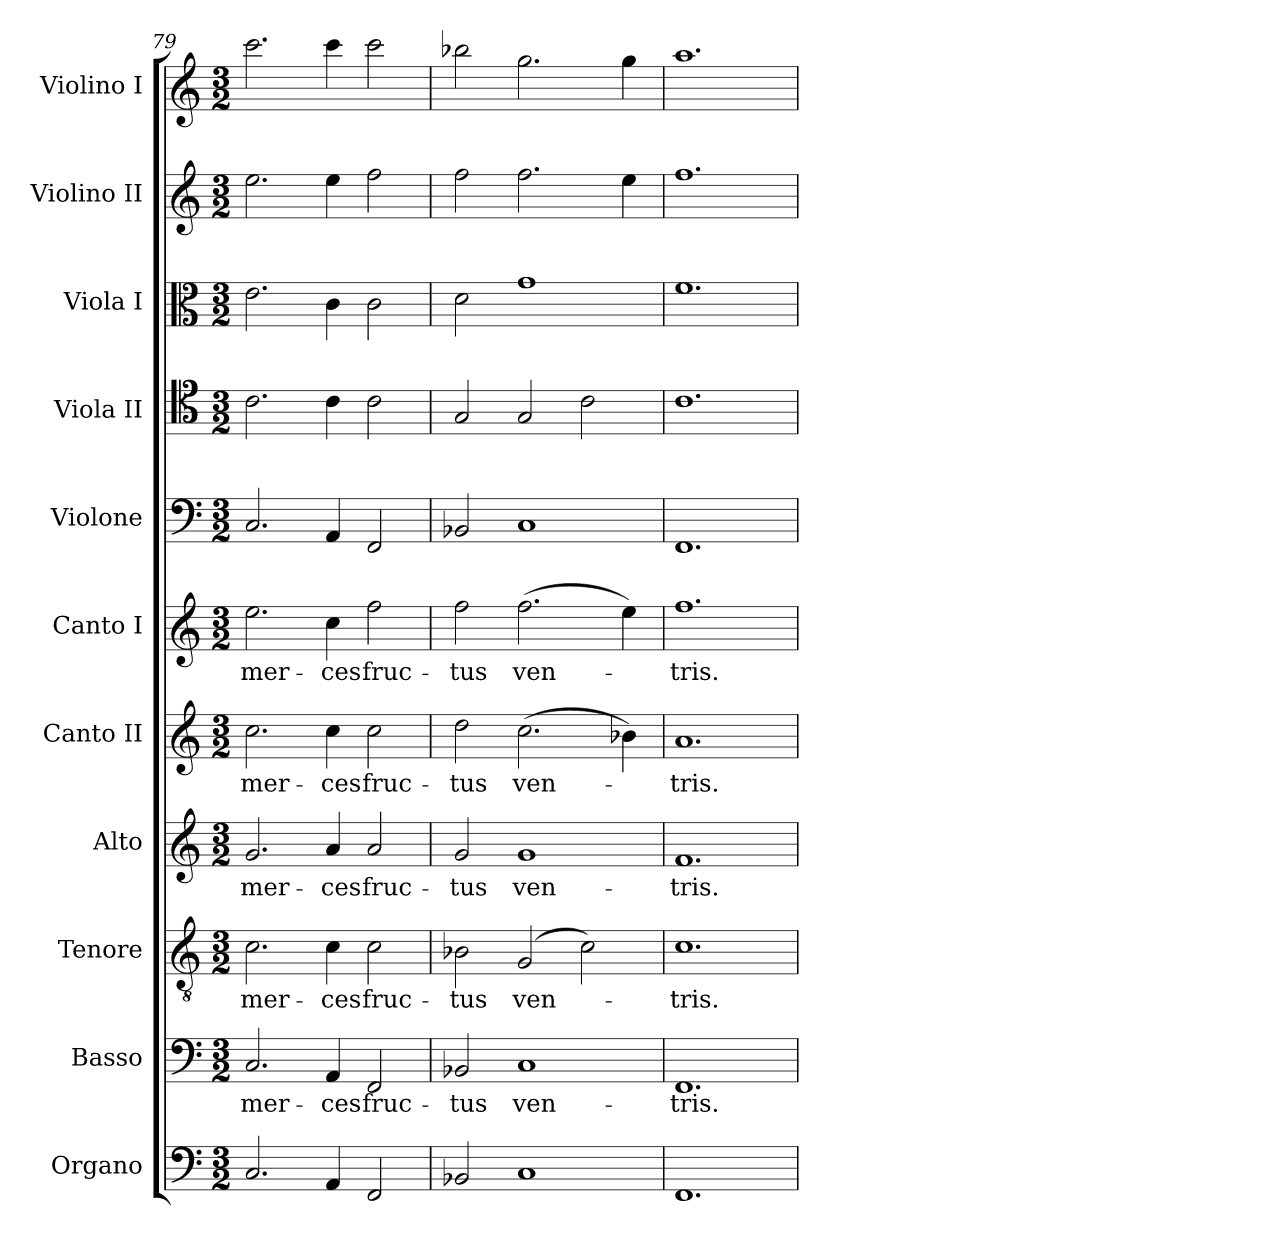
**kern	**kern	**text	**kern	**text	**kern	**text	**kern	**text	**kern	**text	**kern	**kern	**kern	**kern	**kern
*part11	*part10	*part10	*part9	*part9	*part8	*part8	*part7	*part7	*part6	*part6	*part5	*part4	*part3	*part2	*part1
*staff11	*staff10	*staff10	*staff9	*staff9	*staff8	*staff8	*staff7	*staff7	*staff6	*staff6	*staff5	*staff4	*staff3	*staff2	*staff1
*I"Organo	*I"Basso	*	*I"Tenore	*	*I"Alto	*	*I"Canto II	*	*I"Canto I	*	*I"Violone	*I"Viola II	*I"Viola I	*I"Violino II	*I"Violino I
*I'Org.	*I'B.	*	*I'T.	*	*I'A.	*	*I'C. II	*	*I'C. I	*	*I'Vne.	*I'Vla. II	*I'Vla. I	*I'Vl. II	*I'Vl. I
!!LO:PB:g=z
*clefF4	*clefF4	*	*clefGv2	*	*clefG2	*	*clefG2	*	*clefG2	*	*clefF4	*clefC4	*clefC3	*clefG2	*clefG2
*	*	*	*ITrd7c12	*	*	*	*	*	*	*	*	*	*	*	*
*k[]	*k[]	*	*k[]	*	*k[]	*	*k[]	*	*k[]	*	*k[]	*k[]	*k[]	*k[]	*k[]
*C:	*C:	*	*C:	*	*C:	*	*C:	*	*C:	*	*C:	*C:	*C:	*C:	*C:
*M3/2	*M3/2	*	*M3/2	*	*M3/2	*	*M3/2	*	*M3/2	*	*M3/2	*M3/2	*M3/2	*M3/2	*M3/2
=79	=79	=79	=79	=79	=79	=79	=79	=79	=79	=79	=79	=79	=79	=79	=79
!	!	!LO:LY:b:color=#000000	!	!	!	!	!	!	!	!	!	!	!	!	!
!	!	!	!	!LO:LY:b:color=#000000	!	!	!	!	!	!	!	!	!	!	!
!	!	!	!	!	!	!LO:LY:b:color=#000000	!	!	!	!	!	!	!	!	!
!	!	!	!	!	!	!	!	!LO:LY:b:color=#000000	!	!	!	!	!	!	!
!	!	!	!	!	!	!	!	!	!	!LO:LY:b:color=#000000	!	!	!	!	!
2.Ci/	2.Ci/	mer-	2.Ci\	mer-	2.gi/	mer-	2.cci\	mer-	2.eei\	mer-	2.Ci/	2.ci\	2.ei\	2.eei\	2.ccci\
!	!	!LO:LY:b:color=#000000	!	!	!	!	!	!	!	!	!	!	!	!	!
!	!	!	!	!LO:LY:b:color=#000000	!	!	!	!	!	!	!	!	!	!	!
!	!	!	!	!	!	!LO:LY:b:color=#000000	!	!	!	!	!	!	!	!	!
!	!	!	!	!	!	!	!	!LO:LY:b:color=#000000	!	!	!	!	!	!	!
!	!	!	!	!	!	!	!	!	!	!LO:LY:b:color=#000000	!	!	!	!	!
4AAi/	4AAi/	-ces	4Ci\	-ces	4ai/	-ces	4cci\	-ces	4cci\	-ces	4AAi/	4ci\	4ci\	4eei\	4ccci\
!	!	!LO:LY:b:color=#000000	!	!	!	!	!	!	!	!	!	!	!	!	!
!	!	!	!	!LO:LY:b:color=#000000	!	!	!	!	!	!	!	!	!	!	!
!	!	!	!	!	!	!LO:LY:b:color=#000000	!	!	!	!	!	!	!	!	!
!	!	!	!	!	!	!	!	!LO:LY:b:color=#000000	!	!	!	!	!	!	!
!	!	!	!	!	!	!	!	!	!	!LO:LY:b:color=#000000	!	!	!	!	!
2FFi/	2FFi/	fruc-	2Ci\	fruc-	2ai/	fruc-	2cci\	fruc-	2ffi\	fruc-	2FFi/	2ci\	2ci\	2ffi\	2ccci\
=80	=80	=80	=80	=80	=80	=80	=80	=80	=80	=80	=80	=80	=80	=80	=80
!	!	!LO:LY:b:color=#000000	!	!	!	!	!	!	!	!	!	!	!	!	!
!	!	!	!	!LO:LY:b:color=#000000	!	!	!	!	!	!	!	!	!	!	!
!	!	!	!	!	!	!LO:LY:b:color=#000000	!	!	!	!	!	!	!	!	!
!	!	!	!	!	!	!	!	!LO:LY:b:color=#000000	!	!	!	!	!	!	!
!	!	!	!	!	!	!	!	!	!	!LO:LY:b:color=#000000	!	!	!	!	!
2BB-Xi/	2BB-Xi/	-tus	2BB-Xi\	-tus	2gi/	-tus	2ddi\	-tus	2ffi\	-tus	2BB-Xi/	2Gi/	2di\	2ffi\	2bb-Xi\
!	!	!LO:LY:b:color=#000000	!	!	!	!	!	!	!	!	!	!	!	!	!
!	!	!	!	!LO:LY:b:color=#000000	!	!	!	!	!	!	!	!	!	!	!
!	!	!	!	!	!	!LO:LY:b:color=#000000	!	!	!	!	!	!	!	!	!
!	!	!	!	!	!	!	!	!LO:LY:b:color=#000000	!	!	!	!	!	!	!
!	!	!	!	!	!	!	!	!	!	!LO:LY:b:color=#000000	!	!	!	!	!
1Ci	1Ci	ven-	(2GGi/	ven-	1gi	ven-	(2.cci\	ven-	(2.ffi\	ven-	1Ci	2Gi/	1gi	2.ffi\	2.ggi\
.	.	.	2Ci\)	.	.	.	.	.	.	.	.	2ci\	.	.	.
.	.	.	.	.	.	.	4b-Xi\)	.	4eei\)	.	.	.	.	4eei\	4ggi\
=81	=81	=81	=81	=81	=81	=81	=81	=81	=81	=81	=81	=81	=81	=81	=81
!	!	!LO:LY:b:color=#000000	!	!	!	!	!	!	!	!	!	!	!	!	!
!	!	!	!	!LO:LY:b:color=#000000	!	!	!	!	!	!	!	!	!	!	!
!	!	!	!	!	!	!LO:LY:b:color=#000000	!	!	!	!	!	!	!	!	!
!	!	!	!	!	!	!	!	!LO:LY:b:color=#000000	!	!	!	!	!	!	!
!	!	!	!	!	!	!	!	!	!	!LO:LY:b:color=#000000	!	!	!	!	!
1.FFi	1.FFi	-tris.	1.Ci	-tris.	1.fi	-tris.	1.ai	-tris.	1.ffi	-tris.	1.FFi	1.ci	1.fi	1.ffi	1.aai
=	=	=	=	=	=	=	=	=	=	=	=	=	=	=	=
*-	*-	*-	*-	*-	*-	*-	*-	*-	*-	*-	*-	*-	*-	*-	*-
